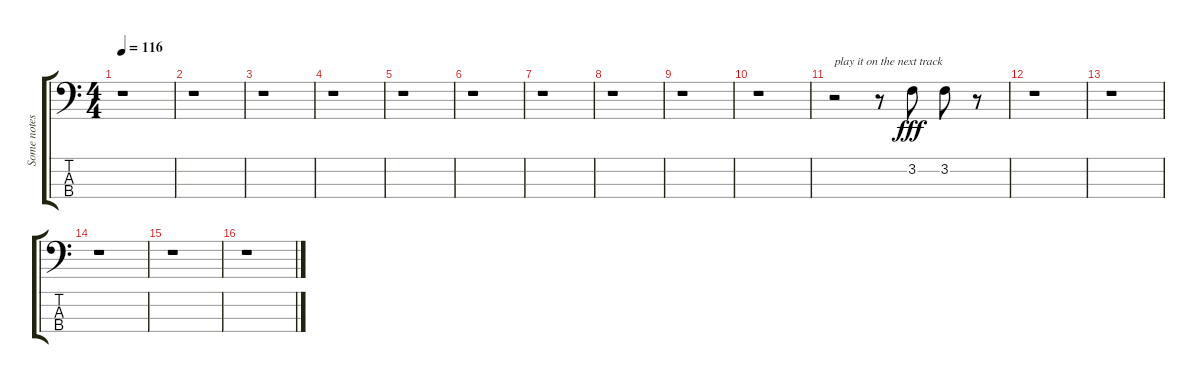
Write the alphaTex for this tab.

\track ("Some notes (bass)" "Some notes") {instrument electricbassfinger}
\staff {score tabs}
\tuning (G2 D2 A1 D1) {hide}
\ts (4 4)
\tempo 116
\clef f4
\ks c
r.1{dy fff} |
r.1 |
r.1 |
r.1 |
r.1 |
r.1 |
r.1 |
r.1 |
r.1 |
r.1 |
r.2{txt "play it on the next track"} r.8 3.2.8 3.2.8 r.8 |
r.1 |
r.1 |
r.1 |
r.1 |
r.1
